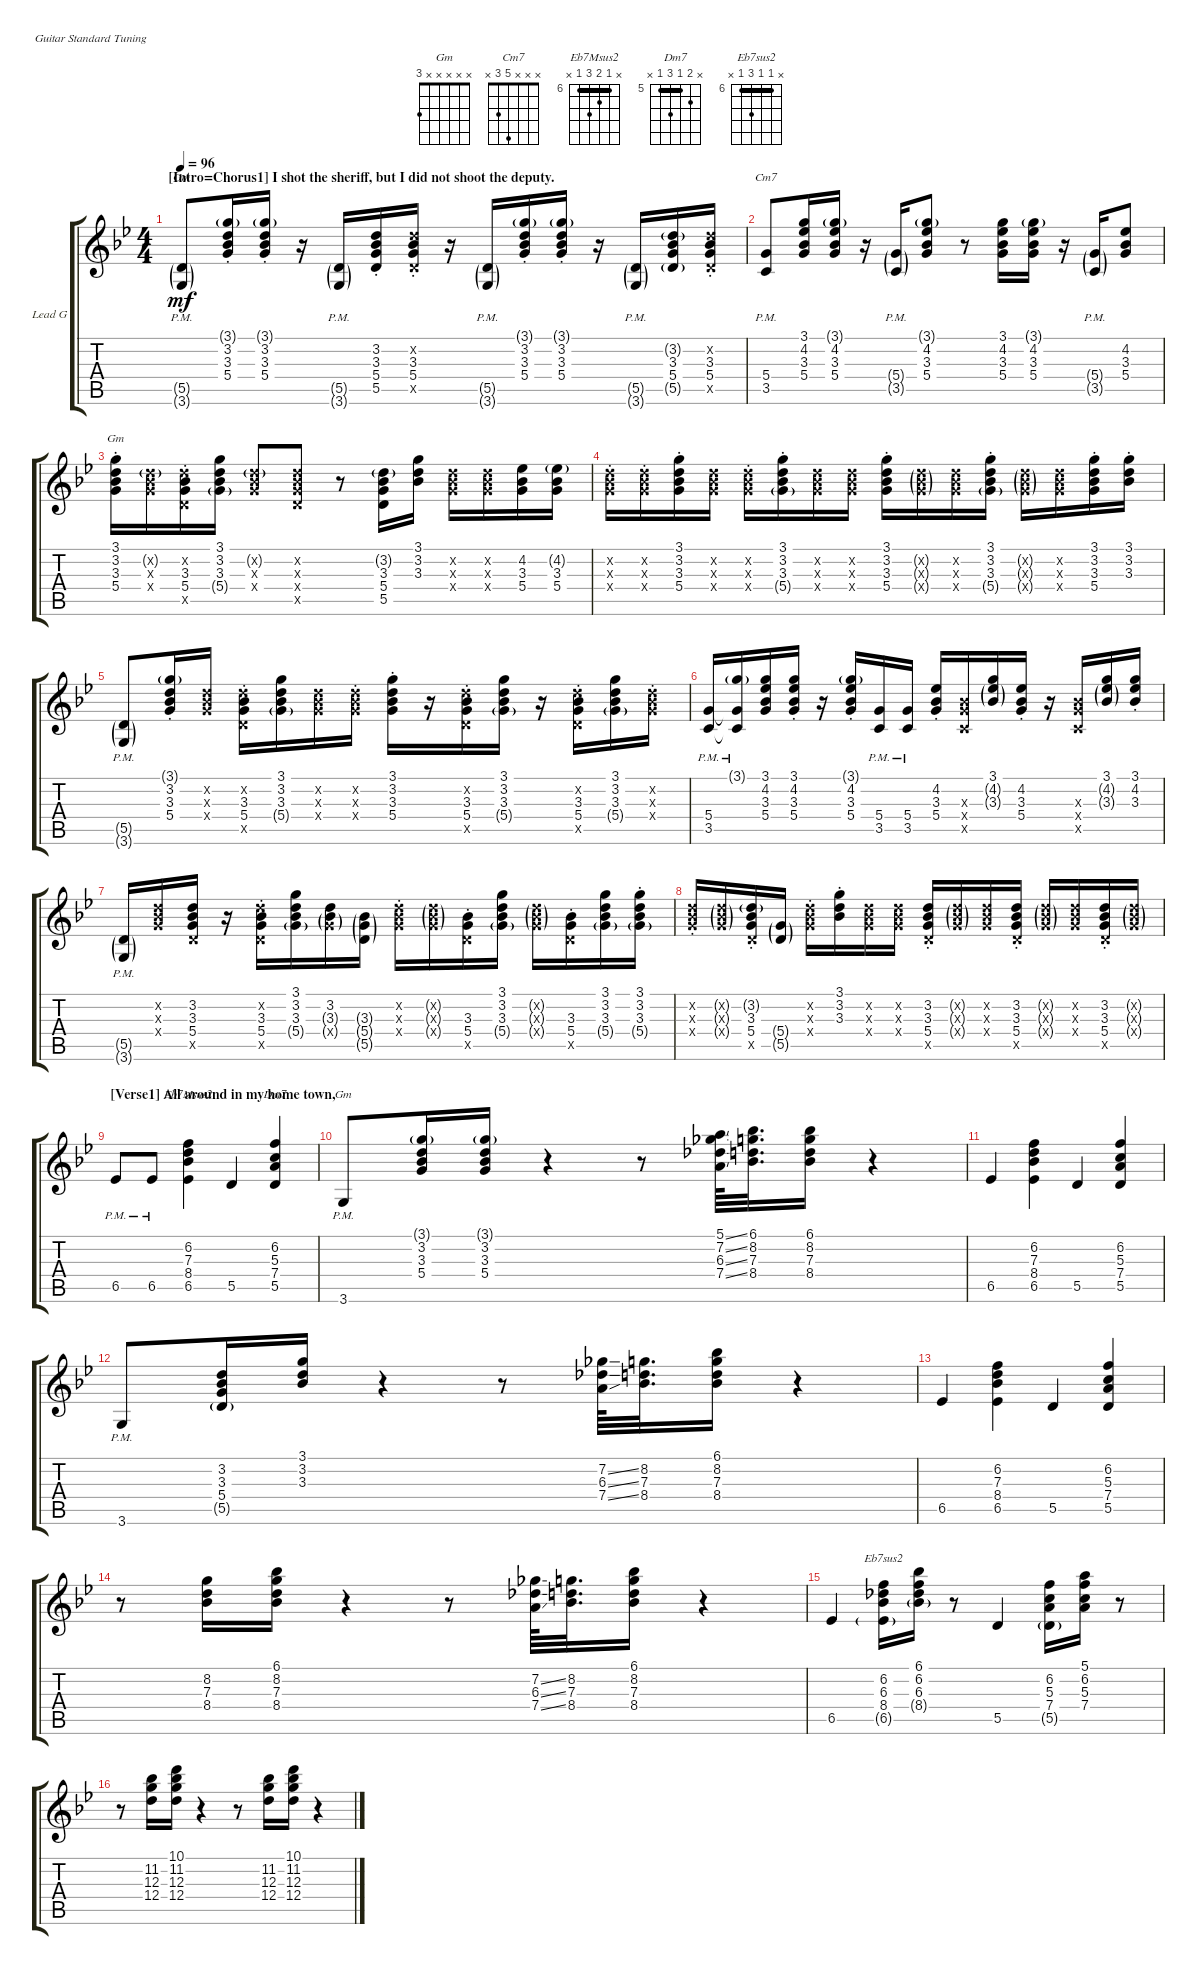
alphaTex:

\bracketExtendMode groupsimilarinstruments
\firstSystemTrackNameOrientation horizontal
\otherSystemsTrackNameOrientation horizontal
\track ("Lead Guitar (left channel)" "Lead G") {instrument electricguitarclean}
\staff {score tabs}
\tuning (E4 B3 G3 D3 A2 E2)
\chord ("Gm" x x x x 5 3)
\chord ("Cm7" x x x 5 3 x)
\chord ("Gm" 3 3 3 5 x x) {barre (3 3)}
\chord ("Eb7Msus2" x 6 7 8 6 x) {firstfret 6 barre 6}
\chord ("Dm7" x 6 5 7 5 x) {firstfret 5 barre 5}
\chord ("Gm" x x x x x 3)
\chord ("Eb7sus2" x 6 6 8 6 x) {firstfret 6 barre (6 6)}
\ts (4 4)
\beaming (8 2 2 2 2)
\section ("" "[Intro=Chorus1] I shot the sheriff, but I did not shoot the deputy.")
\tempo 96
\clef g2
\ks gminor
(5.5{g pm} 3.6{g pm}).8{ch "Gm" dy mf instrument electricguitarclean} (3.1{g} 3.2 3.3{st} 5.4{st}).16 (3.1{g} 3.2 3.3 5.4{st}).16 r.16 (5.5{g pm} 3.6{g pm}).16 (3.2{st} 3.3 5.4 5.5{st}).16 (3.2{st x} 3.3{st} 5.4{st} 5.5{st x}).16 r.16 (5.5{g pm} 3.6{g pm}).16 (3.1{g} 3.2 3.3 5.4{st}).16 (3.1{g} 3.2 3.3 5.4{st}).16 r.16 (5.5{g pm} 3.6{g pm}).16 (3.2{g} 3.3 5.4 5.5{g}).16 (3.2{st x} 3.3{st} 5.4{st} 5.5{st x}).16 |
(3.5{pm} 5.4{pm}).8{ch "Cm7"} (4.2 3.3 5.4 3.1).16 (4.2 3.3 5.4 3.1{g}).16 r.16 (3.5{g pm} 5.4{g pm}).16 (4.2 3.3 5.4 3.1{g}).8 r.8 (4.2 3.3 5.4 3.1).16 (4.2 3.3 5.4 3.1{g}).16 r.16 (3.5{g pm} 5.4{g pm}).16 (4.2 3.3 5.4).8 |
(3.1 3.2{st} 3.3 5.4).16{ch "Gm"} (3.2{g x} 3.3{x} 5.4{x}).16 (3.2{st x} 3.3{st} 5.4{st} 5.5{st x}).16 (3.1 3.2 3.3 5.4{g}).16 (3.2{g x} 3.3{x} 5.4{x}).8 (3.2{x} 3.3{x} 5.4{x} 5.5{x}).8 r.8 (3.2{g} 3.3 5.4 5.5).16 (3.1 3.2 3.3).16 (3.2{x} 3.3{x} 5.4{x}).16 (3.2{x} 3.3{x} 5.4{x}).16 (4.2 3.3 5.4).16 (4.2{g} 3.3 5.4).16 |
(3.2{x} 3.3{st x} 5.4{x}).16 (3.2{st x} 3.3{st x} 5.4{st x}).16 (3.1 3.2{st} 3.3 5.4{st}).16 (3.2{x} 3.3{x} 5.4{x}).16 (3.2{st x} 3.3{st x} 5.4{st x}).16 (3.1 3.2{st} 3.3 5.4{g}).16 (3.2{x} 3.3{x} 5.4{x}).16 (3.2{x} 3.3{x} 5.4{x}).16 (3.1 3.2{st} 3.3 5.4{st}).16 (3.2{g x} 3.3{g x} 5.4{g x}).16 (3.2{x} 3.3{x} 5.4{x}).16 (3.1{st} 3.2{st} 3.3{st} 5.4{g}).16 (3.2{g x} 3.3{g x} 5.4{g x}).16 (3.2{x} 3.3{x} 5.4{x}).16 (3.1 3.2{st} 3.3 5.4{st}).16 (3.1{st} 3.2{st} 3.3{st}).16 |
(5.5{g pm} 3.6{g pm}).8 (3.1{g} 3.2 3.3{st} 5.4{st}).16 (3.2{x} 3.3{x} 5.4{x}).16 (3.2{st x} 3.3{st} 5.4{st} 5.5{st x}).16 (3.1 3.2 3.3 5.4{g}).16 (3.2{x} 3.3{x} 5.4{x}).16 (3.2{st x} 3.3{st x} 5.4{st x}).16 (3.1 3.2 3.3{st} 5.4{st}).16 r.16 (3.2{st x} 3.3{st} 5.4{st} 5.5{st x}).16 (3.1 3.2 3.3 5.4{g}).16 r.16 (3.2{st x} 3.3{st} 5.4{st} 5.5{st x}).16 (3.1 3.2 3.3 5.4{g}).16 (3.2{st x} 3.3{st x} 5.4{st x}).16 |
(3.5{pm} 5.4{pm}).16 (3.5{pm t} 5.4{pm t} 3.1{g}).16 (4.2 3.3 5.4 3.1).16 (4.2 3.3 5.4 3.1{st}).16 r.16 (4.2{st} 3.3{st} 3.1{g} 5.4{st}).16 (3.5{pm} 5.4{pm}).16 (3.5{pm} 5.4{pm}).16 (4.2{st} 3.3{st} 5.4{st}).16 (3.3{x} 5.4{x} 3.5{x}).16 (4.2{g} 3.3{g} 3.1).16 (4.2{st} 3.3{st} 5.4{st}).16 r.16 (3.3{x} 5.4{x} 3.5{x}).16 (4.2{g} 3.3{g} 3.1).16 (4.2{st} 3.3{st} 3.1{st}).16 |
(5.5{g pm} 3.6{g pm}).16 (3.2{x} 3.3{x} 5.4{x}).16 (3.2 3.3 5.4 5.5{x}).16 r.16 (3.2{st x} 3.3{st} 5.4{st} 5.5{st x}).16 (3.1 3.2 3.3 5.4{g}).16 (3.3{g} 5.4{g x} 3.2).16 (3.3{g} 5.4{g} 5.5{g}).16 (3.2{st x} 3.3{st x} 5.4{st x}).16 (3.2{g x} 3.3{g x} 5.4{g x}).16 (3.3{st} 5.4{st} 5.5{st x}).16 (3.1 3.2 3.3 5.4{g}).16 (3.2{g x} 3.3{g x} 5.4{g x}).16 (3.3{st} 5.4{st} 5.5{st x}).16 (3.1 3.2 3.3 5.4{g}).16 (3.1 3.2{st} 3.3 5.4{g}).16 |
(3.2{st x} 3.3{st x} 5.4{st x}).16 (3.2{g x} 3.3{g x} 5.4{g x}).16 (3.3 5.4{st} 5.5{st x} 3.2{g}).16 (5.4{g} 5.5{g}).16 (3.2{st x} 3.3{st x} 5.4{st x}).16 (3.1 3.2{st} 3.3).16 (3.2{x} 3.3{x} 5.4{x}).16 (3.2{x} 3.3{x} 5.4{x}).16 (3.2{st} 3.3{st} 5.4{st} 5.5{x}).16 (3.2{g x} 3.3{g x} 5.4{g x}).16 (3.2{x} 3.3{x} 5.4{x}).16 (3.2{st} 3.3{st} 5.4{st} 5.5{x}).16 (3.2{g x} 3.3{g x} 5.4{g x}).16 (3.2{x} 3.3{x} 5.4{x}).16 (3.2{st} 3.3{st} 5.4{st} 5.5{x}).16 (3.2{g x} 3.3{g x} 5.4{g x}).16 |
\section ("" "[Verse1] All around in my home town,")
6.5{pm}.8 6.5{pm}.8 (6.2 7.3 8.4 6.5).4{ch "Eb7Msus2"} 5.5.4 (6.2 5.3 7.4 5.5).4{ch "Dm7"} |
3.6{pm}.8{ch "Gm"} (3.1{g} 3.2 3.3 5.4).16 (3.1{g} 3.2 3.3 5.4).16 r.4 r.8 (5.1{ss} 7.2{ss} 6.3{ss} 7.4{ss}).64 (6.1 8.2 7.3 8.4).32{d} (6.1 8.2 7.3 8.4).16 r.4 |
6.5.4 (6.2 7.3 8.4 6.5).4 5.5.4 (6.2 5.3 7.4 5.5).4 |
3.6{pm}.8 (3.2 3.3 5.4 5.5{g}).16 (3.1 3.2 3.3).16 r.4 r.8 (7.2{ss} 6.3{ss} 7.4{ss}).64 (8.2 7.3 8.4).32{d} (6.1 8.2 7.3 8.4).16 r.4 |
6.5.4 (6.2 7.3 8.4 6.5).4 5.5.4 (6.2 5.3 7.4 5.5).4 |
r.8 (8.2 7.3 8.4).16 (6.1 8.2 7.3 8.4).16 r.4 r.8 (7.2{ss} 6.3{ss} 7.4{ss}).64 (8.2 7.3 8.4).32{d} (6.1 8.2 7.3 8.4).16 r.4 |
6.5.4 (6.2 6.3 8.4 6.5{g}).16{ch "Eb7sus2"} (6.2 6.3 8.4{g} 6.1).16 r.8 5.5.4 (6.2 5.3 7.4 5.5{g}).16 (6.2 5.3 7.4 5.1).16 r.8 |
r.8 (11.2 12.3 12.4).16 (11.2 12.3 12.4 10.1).16 r.4 r.8 (11.2 12.3 12.4).16 (11.2 12.3 12.4 10.1).16 r.4
